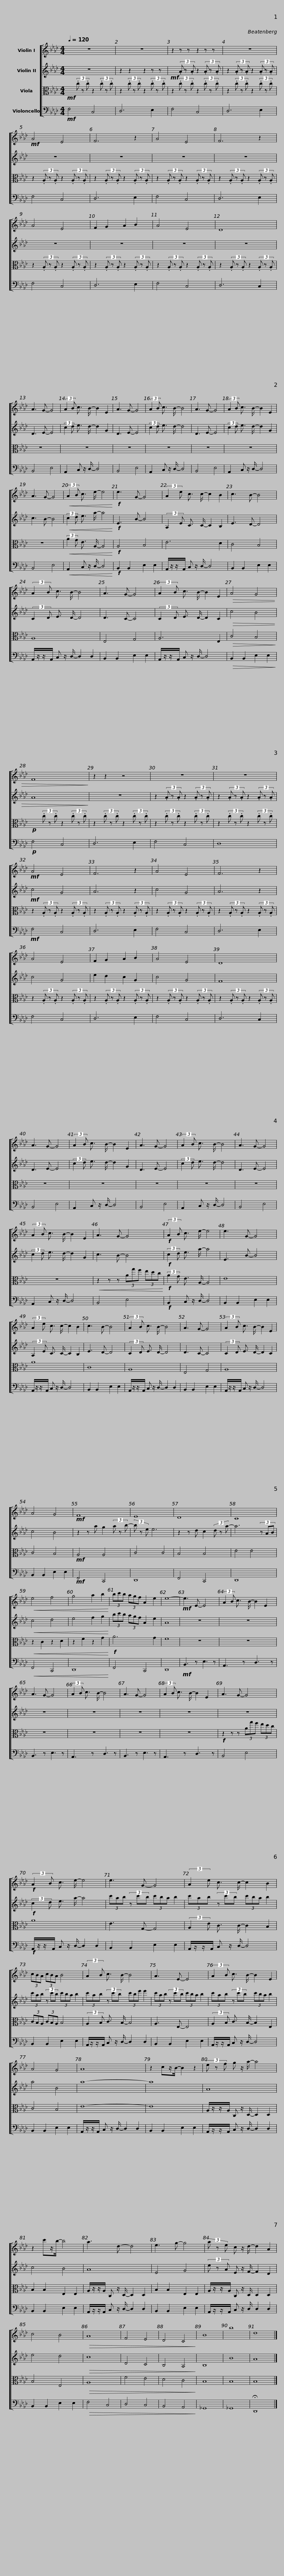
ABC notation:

X:1
%%score [ 1 2 3 4 ]
L:1/8
Q:1/4=120
M:4/4
I:linebreak $
K:Ab
V:1 treble
V:2 treble
V:3 alto
V:4 bass
V:1
 z8 | z8 | z2 z z z2 z z |$ z8 |!mf! A4 E4 | %5
 F6 z2 | A4 E4 |$ F6 z2 | A4 E4 | F2 G2 A2 B2 | %10
 A4 E4 |$ D8 | A3 G- G4 | (3:2:2A2 B c3/2 B/- B2 E2 | A3 G- G4 | %15
 (3:2:2A2 B c3/2 B/- B4 |$ A3 G- G4 | (3:2:2A2 B c3/2 B/- B2 E2 | A3 G- G4 |!<(! (3:2:2A2 B c3/2 e/- e4!<)! |$ %20
!f! e3 G- G4 | (3:2:2A2 e c3/2 c/- c2 B2 | c3 B- B4 | (3:2:2A2 B c3/2 B/- B4 |$ A3 G- G4 | %25
 (3:2:2A2 B c3/2 B/- B2 E2 |!>(! A4 G4 | F8!>)! |$ z2 z2 z4 | z8 | %30
 z8 |!mf! A4 E4 |$ F6 z2 | A4 E4 | F6 z2 | %35
 A4 E4 |$ F2 G2 A2 B2 | A4 E4 | D8 | A3 G- G4 |$ %40
 (3:2:2A2 B c3/2 B/- B2 E2 | A3 G- G4 | (3:2:2A2 B c3/2 B/- B4 | A3 G- G4 |$ (3:2:2A2 B c3/2 B/- B2 E2 | %45
 A3 G- G4 |!f! (3:2:2A2 B c3/2 e/- e4 | e3 G- G4 | (3:2:2A2 e c3/2 c/- c2 B2 |$ c3 B- B4 | %50
 (3:2:2A2 B c3/2 B/- B4 | A3 G- G4 | (3:2:2A2 B c3/2 B/- B2 E2 |$ A4 G4 |!mf! F8 | %55
 E8 | D8 | C8 |$!<(! e4 f4 | g4 a2 b2!<)! | %60
 (3bc'b (3agf A2 e2 | e8- |$!mf! e3 E- E4 | (3:2:2A2 B c3/2 B/- B2 E2 | A3 G- G4 | %65
 (3:2:2A2 B c3/2 B/- B4 | A3 G- G4 |$ (3:2:2A2 B c3/2 B/- B2 E2 | A3 G- G4 |!f! (3:2:2A2 B c3/2 e/- e4 | %70
 e3 G- G4 |$ (3:2:2A2 e c3/2 c/- c2 B2 | (3cBA (3cBA B4 | (3:2:2A2 B c3/2 B/- B4 |$ A3 E- E4 | %75
 (3:2:2A2 B c3/2 B/- B2 E2 | A4 G4 | A8 |$ z2 cz/B/- B2 z2 | (3e z f g z/ a/- a4 | %80
 z2 c'z/b/- b4 | a3 d- d4 | e3 g- g4 |$ (3a z e c z/ d/- d2 A2 | c4 B4 | %85
!>(! A8 | F4 E4 | D4 C4!>)! | B8 | b8 | %90
 d8 |] %91
V:2
 z8 | z2 z2 z2 z z |!mf! x2 (3.A z .A z2 (3.A z .A |$ z2 (3.A z .A z2 (3.A z .A | z8 | %5
 z8 | z8 |$ z8 | z8 | z8 | %10
 z8 |$ z8 | D3 E- E4 | (3:2:2c2 d e3/2 d/- d2 G2 | D3 E- E4 | %15
 (3:2:2c2 d e3/2 d/- d4 |$ D3 E- E4 | (3:2:2c2 d e3/2 d/- d2 G2 | c3 B- B4 |!<(! (3:2:2c2 d e3/2 a/- a4!<)! |$ %20
!f! E3 B- B4 | (3:2:2A,2 E C3/2 C/- C2 B,2 | E3 D- D4 | (3:2:2C2 D E3/2 D/- D4 |$ D3 C- C4 | %25
 (3:2:2C2 D E3/2 D/- D2 C2 |!>(! c4 B4 | A8!>)! |$ z8 | z2 (3.A z .A z2 (3.A z .A | %30
 z2 (3.A z .A z2 (3.A z .A |!mf! c4 G4 |$ A6 z2 | c4 G4 | A6 z2 | %35
 c4 G4 |$ e2 d2 c2 G2 | c4 G4 | F8 | D3 E- E4 |$ %40
 (3:2:2c2 d e3/2 d/- d2 G2 | D3 E- E4 | (3:2:2c2 d e3/2 d/- d4 | D3 E- E4 |$ (3:2:2c2 d e3/2 d/- d2 G2 | %45
 c3 B- B4 |!f! (3:2:2c2 d e3/2 a/- a4 | E3 B- B4 | (3:2:2A,2 E C3/2 C/- C2 B,2 |$ E3 D- D4 | %50
 (3:2:2C2 D E3/2 D/- D4 | D3 C- C4 | (3:2:2C2 D E3/2 D/- D2 C2 |$ c4 B4 | z2 z a g2 (3a z b- | %55
 (3b z e e6 | z2 z d c2 (3d z a- | a6 (3z AB |$!<(! c4 d4 | e4 f2 g2!<)! | %60
 (3bc'b (3agf A2 e2 | A8 |$ z8 | z8 | z8 | %65
 z8 | z8 |$ z8 | z8 |!f! (3:2:2c2 d e3/2 a/- a4 | %70
 (3c'ab (3z c'b (3c'ba b2 |$ (3c'ab (3z c'b (3c'ba b2 | (3c'ab (3z c'b (3c'ba b2 | (3c'ab (3z c'b (3c'be' e'2 |$ (3c'ab (3z c'b (3c'ba b2 | %75
 (3c'ab (3z c'b (3c'ba b2 | a4 B4 | a8- |$ a8 | A8 | %80
 c4 B4 | A8 | E4 G4 |$ (3e z A E z/ F/- F2 D2 | e4 d4 | %85
!>(! c8 | D4 C4 | B,4 A,4!>)! | B,8 | B8 | %90
 A8 |] %91
V:3
!mf! x2 (3.c z .c z2 (3.c z .c | z2 (3.c z .c z2 (3.c z .c | z2 (3.c z .c z2 (3.c z .c |$ z2 (3.c z .c z2 (3.c z .c | z2 (3.A, z .A, z2 (3.A, z .A, | %5
 z2 (3.A, z .A, z2 (3.A, z .A, | z2 (3.A, z .A, z2 (3.A, z .A, |$ z2 (3.A, z .A, z2 (3.A, z .A, | z2 (3.A, z .A, z2 (3.A, z .A, | z2 (3.A, z .A, z2 (3.A, z .A, | %10
 z2 (3.A, z .A, z2 (3.A, z .A, |$ z2 (3.A, z .A, z2 (3.A, z .A, | z8 | z8 | z8 | %15
 z8 |$ z8 | z8 | z8 |!<(! (3:2:2A2 G E3/2 A,/- A,4!<)! |$ %20
!f! A,4 B,4 | E6 D2 | C4 B,4 | A,8 |$ E,4 G,4 | %25
 A,6 E,2 |!>(! C4 B,4!>)! |!p! x2 (3.c z .c z2 (3.c z .c |$ z2 (3.c z .c z2 (3.c z .c | z2 (3.c z .c z2 (3.c z .c | %30
 z2 (3.c z .c z2 (3.c z .c | z2 (3.A, z .A, z2 (3.A, z .A, |$ z2 (3.A, z .A, z2 (3.A, z .A, | z2 (3.A, z .A, z2 (3.A, z .A, | z2 (3.A, z .A, z2 (3.A, z .A, | %35
 z2 (3.A, z .A, z2 (3.A, z .A, |$ z2 (3.A, z .A, z2 (3.A, z .A, | z2 (3.A, z .A, z2 (3.A, z .A, | z2 (3.A, z .A, z2 (3.A, z .A, | z8 |$ %40
 z8 | z8 | z8 | z8 |$ z8 | %45
!<(! z2 z z (3Agf (3edc!<)! |!f! (3:2:2A2 G E3/2 A,/- A,4 | E8 | A8 |$ C8 | %50
 A,8 | E,4 G,4 | A,8 |$ C4 B,4 |!mf! A,4 A,4 | %55
 C4 C4 | B,4 B,4 | E4 E4 |$!<(! z2 C2 z2 D2 | z2 F2 z2 G2!<)! | %60
!f! A6 G2 | F8 |$ z8 | z8 | z8 | %65
 z8 | z8 |$ z8 |!f! z2 z z (3Agf (3edc | A8 | %70
 E3 G,- G,4 |$ (3:2:2A,2 E C3/2 C/- C2 B,2 | (3CB,A, (3CB,A, B,4 | (3:2:2A,2 B, C3/2 B,/- B,4 |$ A,3 E,- E,4 | %75
 (3:2:2A,2 B, C3/2 B,/- B,2 E,2 | C4 B,4 | E8- |$ E8 | A,/z/z/A,/ C, z/ D,/- D,2 D,2 | %80
 B,2 B,2 E,2 E,2 | A,/z/z/A,/ C, z/ D,/- D,2 D,2 | B,2 B,2 E,2 E,2 |$ A,/z/z/A,/ C, z/ D,/ D,2 D,2 | B,4 E,4 | %85
!>(! A,8 | F4 E4 | D4 C4!>)! | B,8 | B,8 | %90
 B,8 |] %91
V:4
!mf! F,4 C,4 | D,6 E,2 | F,4 C,4 |$ D,6 E,2 | F,4 C,4 | %5
 D,6 E,2 | F,4 C,4 |$ D,6 E,2 | F,4 C,4 | D,6 E,2 | %10
 F,4 C,4 |$ D,6 C,2 | B,,4 E,4 | A,,2 C, z/ D,/- D,4 | B,,4 E,4 | %15
 A,,2 C, z/ D,/- D,4 |$ B,,4 E,4 | A,,2 C, z/ D,/- D,4 | B,,4 E,4 |!<(! A,,2 C, z/ D,/- D,4!<)! |$ %20
!f! B,,2 B,,2 E,2 E,2 | A,,/z/z/A,,/ C, z/ D,/- D,4 | B,,2 B,,2 E,2 E,2 | A,,/z/z/A,,/ C, z/ D,/- D,2 D,2 |$ B,,2 B,,2 E,2 E,2 | %25
 A,,/z/z/A,,/ C, z/ D,/- D,4 |!>(! B,,2 B,,2 E,2 E,2!>)! |!p! F,4 C,4 |$ D,6 E,2 | F,4 C,4 | %30
 D,8 |!mf! F,4 C,4 |$ D,6 E,2 | F,4 C,4 | D,6 E,2 | %35
 F,4 C,4 |$ D,6 E,2 | F,4 C,4 | D,6 C,2 | B,,4 E,4 |$ %40
 A,,2 C, z/ D,/- D,4 | B,,4 E,4 | A,,2 C, z/ D,/- D,4 | B,,4 E,4 |$ A,,2 C, z/ D,/- D,4 | %45
 B,,4 E,4 |!f! B,,2 C, z/ D,/- D,4 | B,,2 B,,2 E,2 E,2 | A,,/z/z/A,,/ C, z/ D,/- D,4 |$ B,,2 B,,2 E,2 E,2 | %50
 A,,/z/z/A,,/ C, z/ D,/- D,2 D,2 | B,,2 B,,2 E,2 E,2 | A,,/z/z/A,,/ C, z/ D,/- D,4 |$ B,,2 B,,2 E,2 E,2 |!mf! F,,4 C,,4 | %55
 D,,8 | F,,4 C,,4 | D,,8 |$!<(! F,,4 C,,4 | D,,8!<)! | %60
 F,,4 C,,4 | D,,8 |$!mf! B,,3 z E,3 z | A,,3 z D,3 z | B,,3 z E,3 z | %65
 A,,3 z D,3 z | B,,3 z E,3 z |$ A,,3 z D,3 z | B,,4 E,4 |!f! A,,/z/z/A,,/ C, z/ D,/- D,2 D,2 | %70
 B,,2 B,,2 E,2 E,2 |$ A,,/z/z/A,,/ C, z/ D,/- D,4 | B,,2 B,,2 E,2 E,2 | A,,/z/z/A,,/ C, z/ D,/- D,2 D,2 |$ B,,2 B,,2 E,2 E,2 | %75
 A,,/z/z/A,,/ C, z/ D,/- D,4 | B,,2 B,,2 E,2 E,2 | A,,/z/z/A,,/ C, z/ D,/- D,2 D,2 |$ B,,2 B,,2 E,2 E,2 | A,,/z/z/A,,/ C, z/ D,/- D,2 D,2 | %80
 B,,2 B,,2 E,2 E,2 | A,,/z/z/A,,/ C, z/ D,/- D,2 D,2 | B,,2 B,,2 E,2 E,2 |$ A,,/z/z/A,,/ C, z/ D,/ D,2 D,2 | B,,2 B,,2 E,2 E,2 | %85
!>(! F,4 C,4 | D,4 C,4 | B,,4 A,,4!>)! | _G,,8 | _G,,8 | %90
 !fermata!D,,8 |] %91
